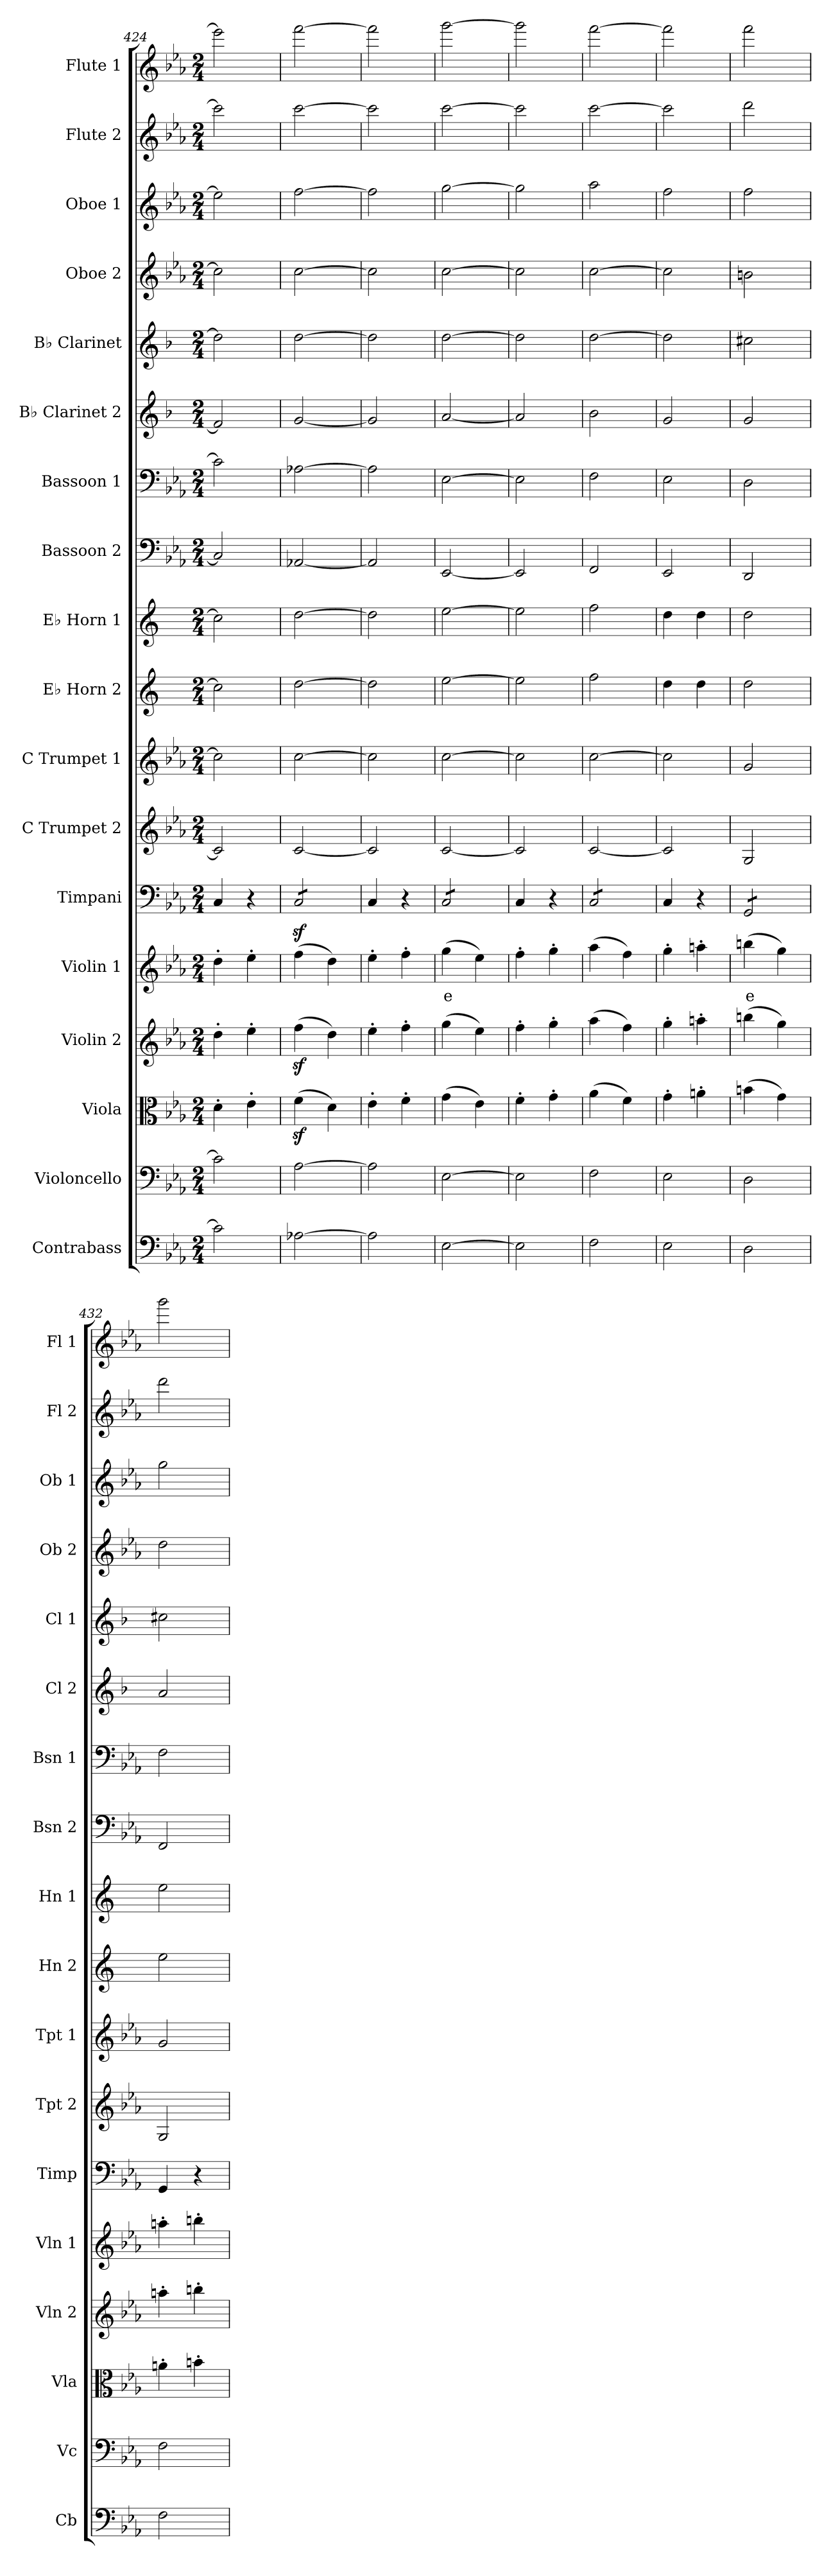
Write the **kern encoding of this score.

**kern	**kern	**kern	**kern	**kern	**text	**kern	**kern	**kern	**kern	**kern	**kern	**kern	**kern	**kern	**kern	**kern	**kern	**kern
*part18	*part17	*part16	*part15	*part14	*part14	*part13	*part12	*part11	*part10	*part9	*part8	*part7	*part6	*part5	*part4	*part3	*part2	*part1
*staff18	*staff17	*staff16	*staff15	*staff14	*staff14	*staff13	*staff12	*staff11	*staff10	*staff9	*staff8	*staff7	*staff6	*staff5	*staff4	*staff3	*staff2	*staff1
*I"Contrabass	*I"Violoncello	*I"Viola	*I"Violin 2	*I"Violin 1	*	*I"Timpani	*I"C Trumpet 2	*I"C Trumpet 1	*I"E♭ Horn 2	*I"E♭ Horn 1	*I"Bassoon 2	*I"Bassoon 1	*I"B♭ Clarinet 2	*I"B♭ Clarinet	*I"Oboe 2	*I"Oboe 1	*I"Flute 2	*I"Flute 1
*I'Cb	*I'Vc	*I'Vla	*I'Vln 2	*I'Vln 1	*	*I'Timp	*I'Tpt 2	*I'Tpt 1	*I'Hn 2	*I'Hn 1	*I'Bsn 2	*I'Bsn 1	*I'Cl 2	*I'Cl 1	*I'Ob 2	*I'Ob 1	*I'Fl 2	*I'Fl 1
*clefF4	*clefF4	*clefC3	*clefG2	*clefG2	*	*clefF4	*clefG2	*clefG2	*clefG2	*clefG2	*clefF4	*clefF4	*clefG2	*clefG2	*clefG2	*clefG2	*clefG2	*clefG2
*ITrd7c12	*	*	*	*	*	*	*	*	*ITrd5c9	*ITrd5c9	*	*	*ITrd1c2	*ITrd1c2	*	*	*	*
*k[b-e-a-]	*k[b-e-a-]	*k[b-e-a-]	*k[b-e-a-]	*k[b-e-a-]	*	*k[b-e-a-]	*k[b-e-a-]	*k[b-e-a-]	*k[b-e-a-]	*k[b-e-a-]	*k[b-e-a-]	*k[b-e-a-]	*k[b-e-a-]	*k[b-e-a-]	*k[b-e-a-]	*k[b-e-a-]	*k[b-e-a-]	*k[b-e-a-]
*M2/4	*M2/4	*M2/4	*M2/4	*M2/4	*	*M2/4	*M2/4	*M2/4	*M2/4	*M2/4	*M2/4	*M2/4	*M2/4	*M2/4	*M2/4	*M2/4	*M2/4	*M2/4
=424	=424	=424	=424	=424	=424	=424	=424	=424	=424	=424	=424	=424	=424	=424	=424	=424	=424	=424
2C\]	2c\]	4d'\	4dd'\	4dd'\	.	4C/	2c/]	2cc\]	2e-\]	2e-\]	2C/]	2c\]	2e-/]	2cc\]	2cc\]	2ee-\]	2ccc\]	2eee-\]
.	.	4e-'\	4ee-'\	4ee-'\	.	4r	.	.	.	.	.	.	.	.	.	.	.	.
=425	=425	=425	=425	=425	=425	=425	=425	=425	=425	=425	=425	=425	=425	=425	=425	=425	=425	=425
*	*	*	*	*	*	*tremolo	*	*	*	*	*	*	*	*	*	*	*	*
[2AA-X\	[2A-\	(4fz<\	(4ffz<\	(4ffz<\	.	8C/L	[2c/	[2cc\	[2f\	[2f\	[2AA-X/	[2A-X\	[2f/	[2cc\	[2cc\	[2ff\	[2ccc\	[2fff\
.	.	.	.	.	.	8C/	.	.	.	.	.	.	.	.	.	.	.	.
.	.	4d\)	4dd\)	4dd\)	.	8C/	.	.	.	.	.	.	.	.	.	.	.	.
.	.	.	.	.	.	8C/J	.	.	.	.	.	.	.	.	.	.	.	.
*	*	*	*	*	*	*Xtremolo	*	*	*	*	*	*	*	*	*	*	*	*
=426	=426	=426	=426	=426	=426	=426	=426	=426	=426	=426	=426	=426	=426	=426	=426	=426	=426	=426
2AA-\]	2A-\]	4e-'\	4ee-'\	4ee-'\	.	4C/	2c/]	2cc\]	2f\]	2f\]	2AA-/]	2A-\]	2f/]	2cc\]	2cc\]	2ff\]	2ccc\]	2fff\]
.	.	4f'\	4ff'\	4ff'\	.	4r	.	.	.	.	.	.	.	.	.	.	.	.
=427	=427	=427	=427	=427	=427	=427	=427	=427	=427	=427	=427	=427	=427	=427	=427	=427	=427	=427
!	!	!	!	!	!LO:LY:b:color=#FF0000	!	!	!	!	!	!	!	!	!	!	!	!	!
*	*	*	*	*	*	*tremolo	*	*	*	*	*	*	*	*	*	*	*	*
[2EE-\	[2E-\	(4g\	(4gg\	(4gg\	e	8C/L	[2c/	[2cc\	[2g\	[2g\	[2EE-/	[2E-\	[2g/	[2cc\	[2cc\	[2gg\	[2ccc\	[2ggg\
.	.	.	.	.	.	8C/	.	.	.	.	.	.	.	.	.	.	.	.
.	.	4e-\)	4ee-\)	4ee-\)	.	8C/	.	.	.	.	.	.	.	.	.	.	.	.
.	.	.	.	.	.	8C/J	.	.	.	.	.	.	.	.	.	.	.	.
*	*	*	*	*	*	*Xtremolo	*	*	*	*	*	*	*	*	*	*	*	*
=428	=428	=428	=428	=428	=428	=428	=428	=428	=428	=428	=428	=428	=428	=428	=428	=428	=428	=428
2EE-\]	2E-\]	4f'\	4ff'\	4ff'\	.	4C/	2c/]	2cc\]	2g\]	2g\]	2EE-/]	2E-\]	2g/]	2cc\]	2cc\]	2gg\]	2ccc\]	2ggg\]
.	.	4g'\	4gg'\	4gg'\	.	4r	.	.	.	.	.	.	.	.	.	.	.	.
=429	=429	=429	=429	=429	=429	=429	=429	=429	=429	=429	=429	=429	=429	=429	=429	=429	=429	=429
*	*	*	*	*	*	*tremolo	*	*	*	*	*	*	*	*	*	*	*	*
2FF\	2F\	(4a-\	(4aa-\	(4aa-\	.	8C/L	[2c/	[2cc\	2a-\	2a-\	2FF/	2F\	2a-\	[2cc\	[2cc\	2aa-\	[2ccc\	[2fff\
.	.	.	.	.	.	8C/	.	.	.	.	.	.	.	.	.	.	.	.
.	.	4f\)	4ff\)	4ff\)	.	8C/	.	.	.	.	.	.	.	.	.	.	.	.
.	.	.	.	.	.	8C/J	.	.	.	.	.	.	.	.	.	.	.	.
*	*	*	*	*	*	*Xtremolo	*	*	*	*	*	*	*	*	*	*	*	*
=430	=430	=430	=430	=430	=430	=430	=430	=430	=430	=430	=430	=430	=430	=430	=430	=430	=430	=430
2EE-\	2E-\	4g'\	4gg'\	4gg'\	.	4C/	2c/]	2cc\]	4f\	4f\	2EE-/	2E-\	2f/	2cc\]	2cc\]	2ff\	2ccc\]	2fff\]
.	.	4an'\	4aan'\	4aan'\	.	4r	.	.	4f\	4f\	.	.	.	.	.	.	.	.
=431	=431	=431	=431	=431	=431	=431	=431	=431	=431	=431	=431	=431	=431	=431	=431	=431	=431	=431
!	!	!	!	!	!LO:LY:b:color=#FF0000	!	!	!	!	!	!	!	!	!	!	!	!	!
*	*	*	*	*	*	*tremolo	*	*	*	*	*	*	*	*	*	*	*	*
2DD\	2D\	(4bn\	(4bbn\	(4bbn\	e	8GG/L	2G/	2g/	2f\	2f\	2DD/	2D\	2f/	2bn\	2bn\	2ff\	2ddd\	2fff\
.	.	.	.	.	.	8GG/	.	.	.	.	.	.	.	.	.	.	.	.
.	.	4g\)	4gg\)	4gg\)	.	8GG/	.	.	.	.	.	.	.	.	.	.	.	.
.	.	.	.	.	.	8GG/J	.	.	.	.	.	.	.	.	.	.	.	.
*	*	*	*	*	*	*Xtremolo	*	*	*	*	*	*	*	*	*	*	*	*
=432	=432	=432	=432	=432	=432	=432	=432	=432	=432	=432	=432	=432	=432	=432	=432	=432	=432	=432
2FF\	2F\	4an'\	4aan'\	4aan'\	.	4GG/	2G/	2g/	2g\	2g\	2FF/	2F\	2g/	2bn\	2dd\	2gg\	2ddd\	2ggg\
.	.	4bn'\	4bbn'\	4bbn'\	.	4r	.	.	.	.	.	.	.	.	.	.	.	.
=	=	=	=	=	=	=	=	=	=	=	=	=	=	=	=	=	=	=
*-	*-	*-	*-	*-	*-	*-	*-	*-	*-	*-	*-	*-	*-	*-	*-	*-	*-	*-
